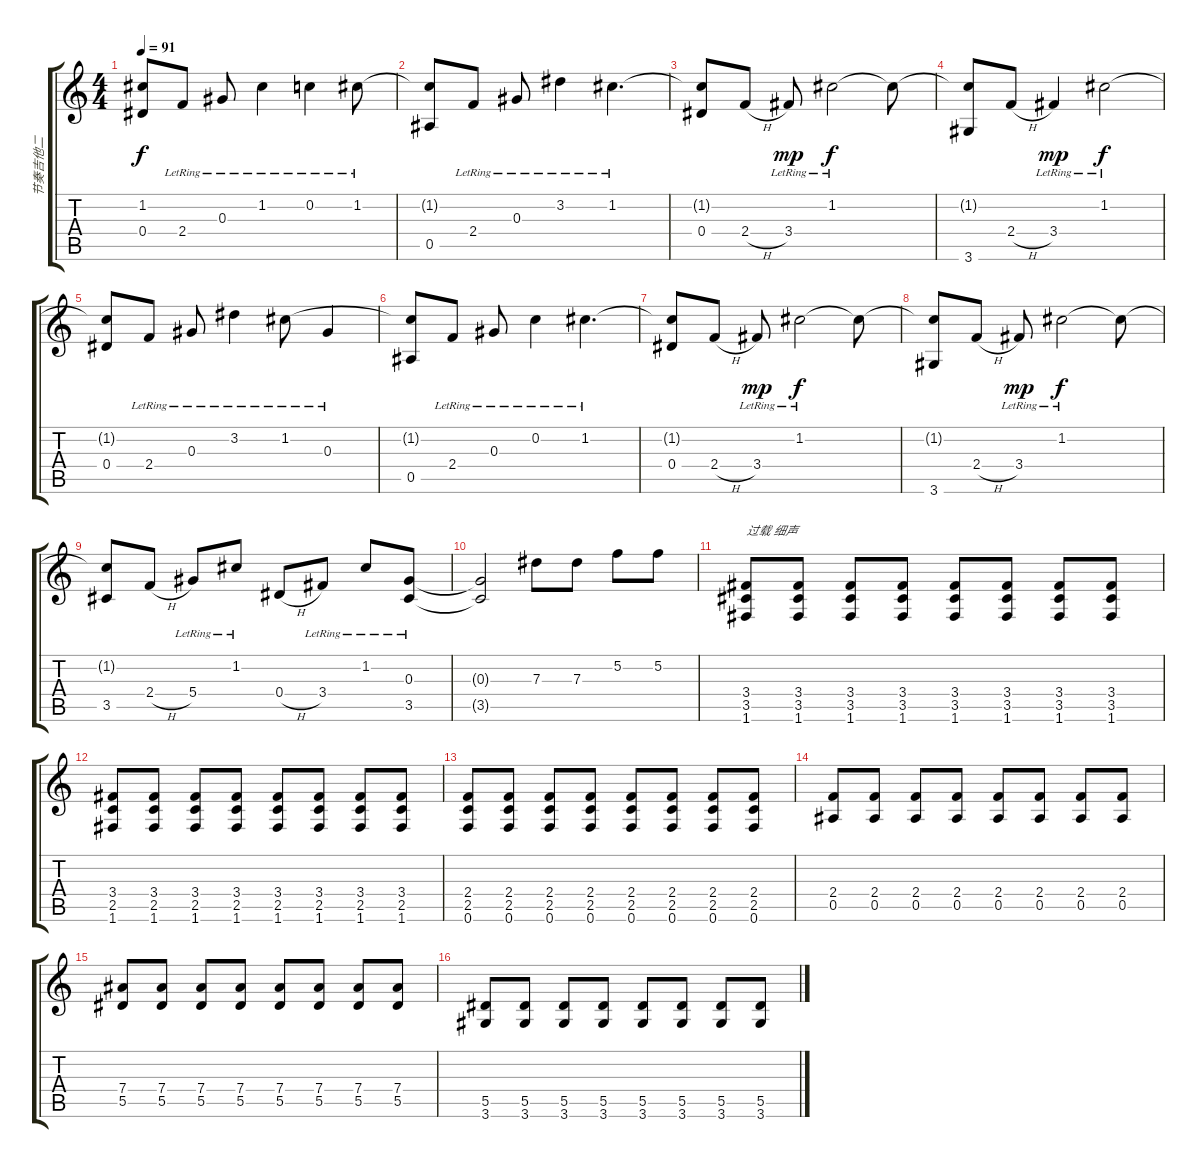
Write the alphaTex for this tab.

\track ("节奏吉他二" "节奏吉他二") {instrument electricguitarjazz}
\staff {score tabs}
\tuning (F4 C4 Ab3 Eb3 Bb2 F2) {hide}
\ts (4 4)
\tempo 91
\clef g2
\ks c
(1.2{t} 0.4).8{dy f} 2.4{lr}.8 0.3{lr}.8 1.2{lr}.4 0.2{lr}.4 1.2{lr}.8 |
(1.2{t} 0.5).8 2.4{lr}.8 0.3{lr}.8 3.2{lr}.4 1.2{lr}.4{d} |
(1.2{t} 0.4).8 2.4{h}.8 3.4{lr}.8{dy mp} 1.2{lr}.2{dy f} 1.2{t}.8 |
(1.2{t} 3.6).8 2.4{h}.8 3.4{lr}.4{dy mp} 1.2{lr}.2{dy f} |
(1.2{t} 0.4).8 2.4{lr}.8 0.3{lr}.8 3.2{lr}.4 1.2{lr}.8 0.3{lr}.4 |
(1.2{t} 0.5).8 2.4{lr}.8 0.3{lr}.8 0.2{lr}.4 1.2{lr}.4{d} |
(1.2{t} 0.4).8 2.4{h}.8 3.4{lr}.8{dy mp} 1.2{lr}.2{dy f} 1.2{t}.8 |
(1.2{t} 3.6).8 2.4{h}.8 3.4{lr}.8{dy mp} 1.2{lr}.2{dy f} 1.2{t}.8 |
(1.2{t} 3.5).8 2.4{h}.8 5.4{lr}.8 1.2{lr}.8 0.4{h}.8 3.4{lr}.8 1.2{lr}.8 (0.3{lr} 3.5{lr}).8 |
(0.3{t} 3.5{t}).2 7.3.8 7.3.8 5.2.8 5.2.8 |
(3.4 3.5 1.6).8{txt "过载 细声" volume 8 instrument overdrivenguitar} (3.4 3.5 1.6).8 (3.4 3.5 1.6).8 (3.4 3.5 1.6).8 (3.4 3.5 1.6).8 (3.4 3.5 1.6).8 (3.4 3.5 1.6).8 (3.4 3.5 1.6).8 |
(3.4 2.5 1.6).8 (3.4 2.5 1.6).8 (3.4 2.5 1.6).8 (3.4 2.5 1.6).8 (3.4 2.5 1.6).8 (3.4 2.5 1.6).8 (3.4 2.5 1.6).8 (3.4 2.5 1.6).8 |
(2.4 2.5 0.6).8 (2.4 2.5 0.6).8 (2.4 2.5 0.6).8 (2.4 2.5 0.6).8 (2.4 2.5 0.6).8 (2.4 2.5 0.6).8 (2.4 2.5 0.6).8 (2.4 2.5 0.6).8 |
(2.4 0.5).8 (2.4 0.5).8 (2.4 0.5).8 (2.4 0.5).8 (2.4 0.5).8 (2.4 0.5).8 (2.4 0.5).8 (2.4 0.5).8 |
(7.4 5.5).8 (7.4 5.5).8 (7.4 5.5).8 (7.4 5.5).8 (7.4 5.5).8 (7.4 5.5).8 (7.4 5.5).8 (7.4 5.5).8 |
(5.5 3.6).8 (5.5 3.6).8 (5.5 3.6).8 (5.5 3.6).8 (5.5 3.6).8 (5.5 3.6).8 (5.5 3.6).8 (5.5 3.6).8
